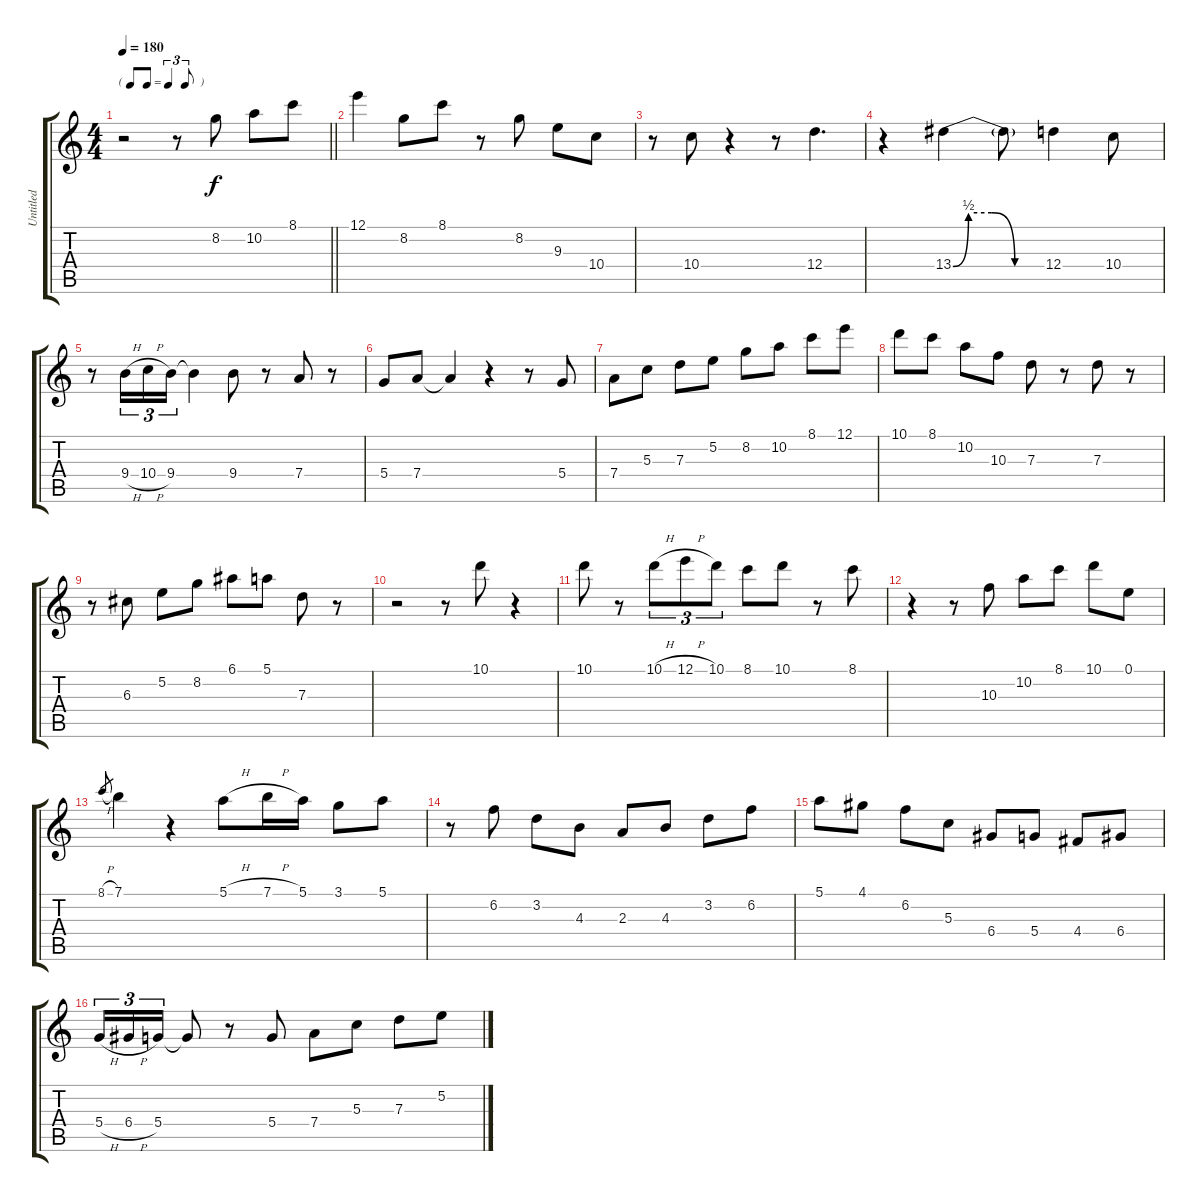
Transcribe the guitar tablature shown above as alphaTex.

\track ("Untitled" "Untitled") {instrument acousticguitarnylon}
\staff {score tabs}
\tuning (E4 B3 G3 D3 A2 E2) {hide}
\ts (4 4)
\tf triplet8th
\tempo 180
\clef g2
\barLineRight lightlight
\ks c
r.2{dy f instrument acousticguitarnylon} r.8 8.2.8 10.2.8 8.1.8 |
12.1.4 8.2.8 8.1.8 r.8 8.2.8 9.3.8 10.4.8 |
r.8 10.4.8 r.4 r.8 12.4.4{d} |
r.4 13.4{be (custom 0 0 10 2 25 2 40 0 60 0)}.4 13.4{t}.8 12.4.4 10.4.8 |
r.8 9.4{h}.16{tu (3 2)} 10.4{h}.16{tu (3 2)} 9.4.16{tu (3 2)} 9.4{t}.4 9.4.8 r.8 7.4.8 r.8 |
5.4.8 7.4.8 7.4{t}.4 r.4 r.8 5.4.8 |
7.4.8 5.3.8 7.3.8 5.2.8 8.2.8 10.2.8 8.1.8 12.1.8 |
10.1.8 8.1.8 10.2.8 10.3.8 7.3.8 r.8 7.3.8 r.8 |
r.8 6.3.8 5.2.8 8.2.8 6.1.8 5.1.8 7.3.8 r.8 |
r.2 r.8 10.1.8 r.4 |
10.1.8 r.8 10.1{h}.8{tu (3 2)} 12.1{h}.8{tu (3 2)} 10.1.8{tu (3 2)} 8.1.8 10.1.8 r.8 8.1.8 |
r.4 r.8 10.3.8 10.2.8 8.1.8 10.1.8 0.1.8 |
8.1{h}.8{gr} 7.1.4 r.4 5.1{h}.8 7.1{h}.16 5.1.16 3.1.8 5.1.8 |
r.8 6.2.8 3.2.8 4.3.8 2.3.8 4.3.8 3.2.8 6.2.8 |
5.1.8 4.1.8 6.2.8 5.3.8 6.4.8 5.4.8 4.4.8 6.4.8 |
5.4{h}.16{tu (3 2)} 6.4{h}.16{tu (3 2)} 5.4.16{tu (3 2)} 5.4{t}.8 r.8 5.4.8 7.4.8 5.3.8 7.3.8 5.2.8
